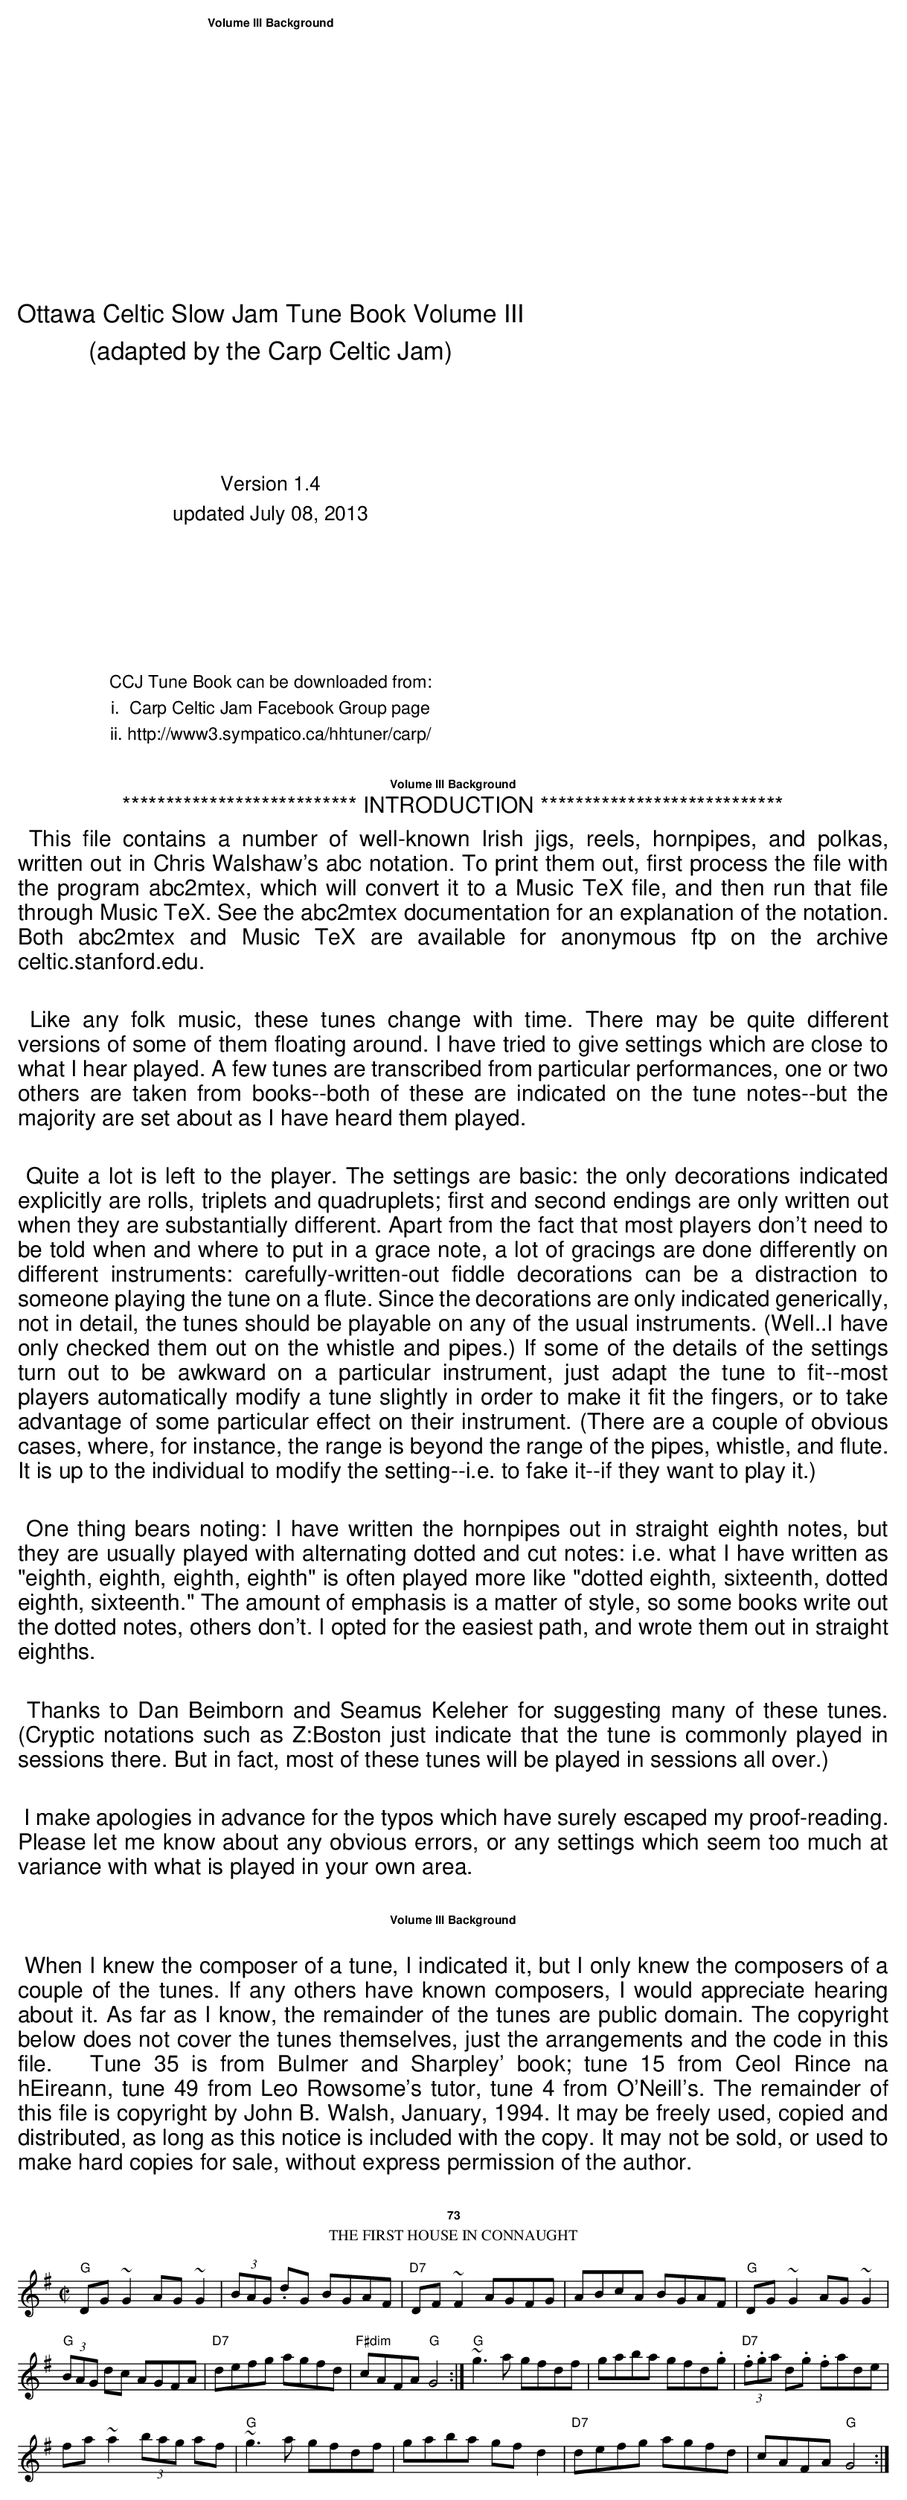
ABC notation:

X:1
T:First House in Connaught, The
E:7
M:C|
K:G
"G"DG~G2AG~G2|(3BAG .dG BGAF|"D7"DF~F2 AGFG|\
ABcA BGAF|"G"DG~G2AG~G2|
"G"(3BAG dc AGFA|"D7"defg agfd|"F#dim"cAFA "G"G4:|\
"G"~g3 a gfdf|gaba gfd.g|"D7"(3.f.ga d.g .fade|
fa ~a2 (3bag af|"G"~g3a gfdf|gaba gf d2|\
"D7"defg agfd|cAFA "G"G4:|
